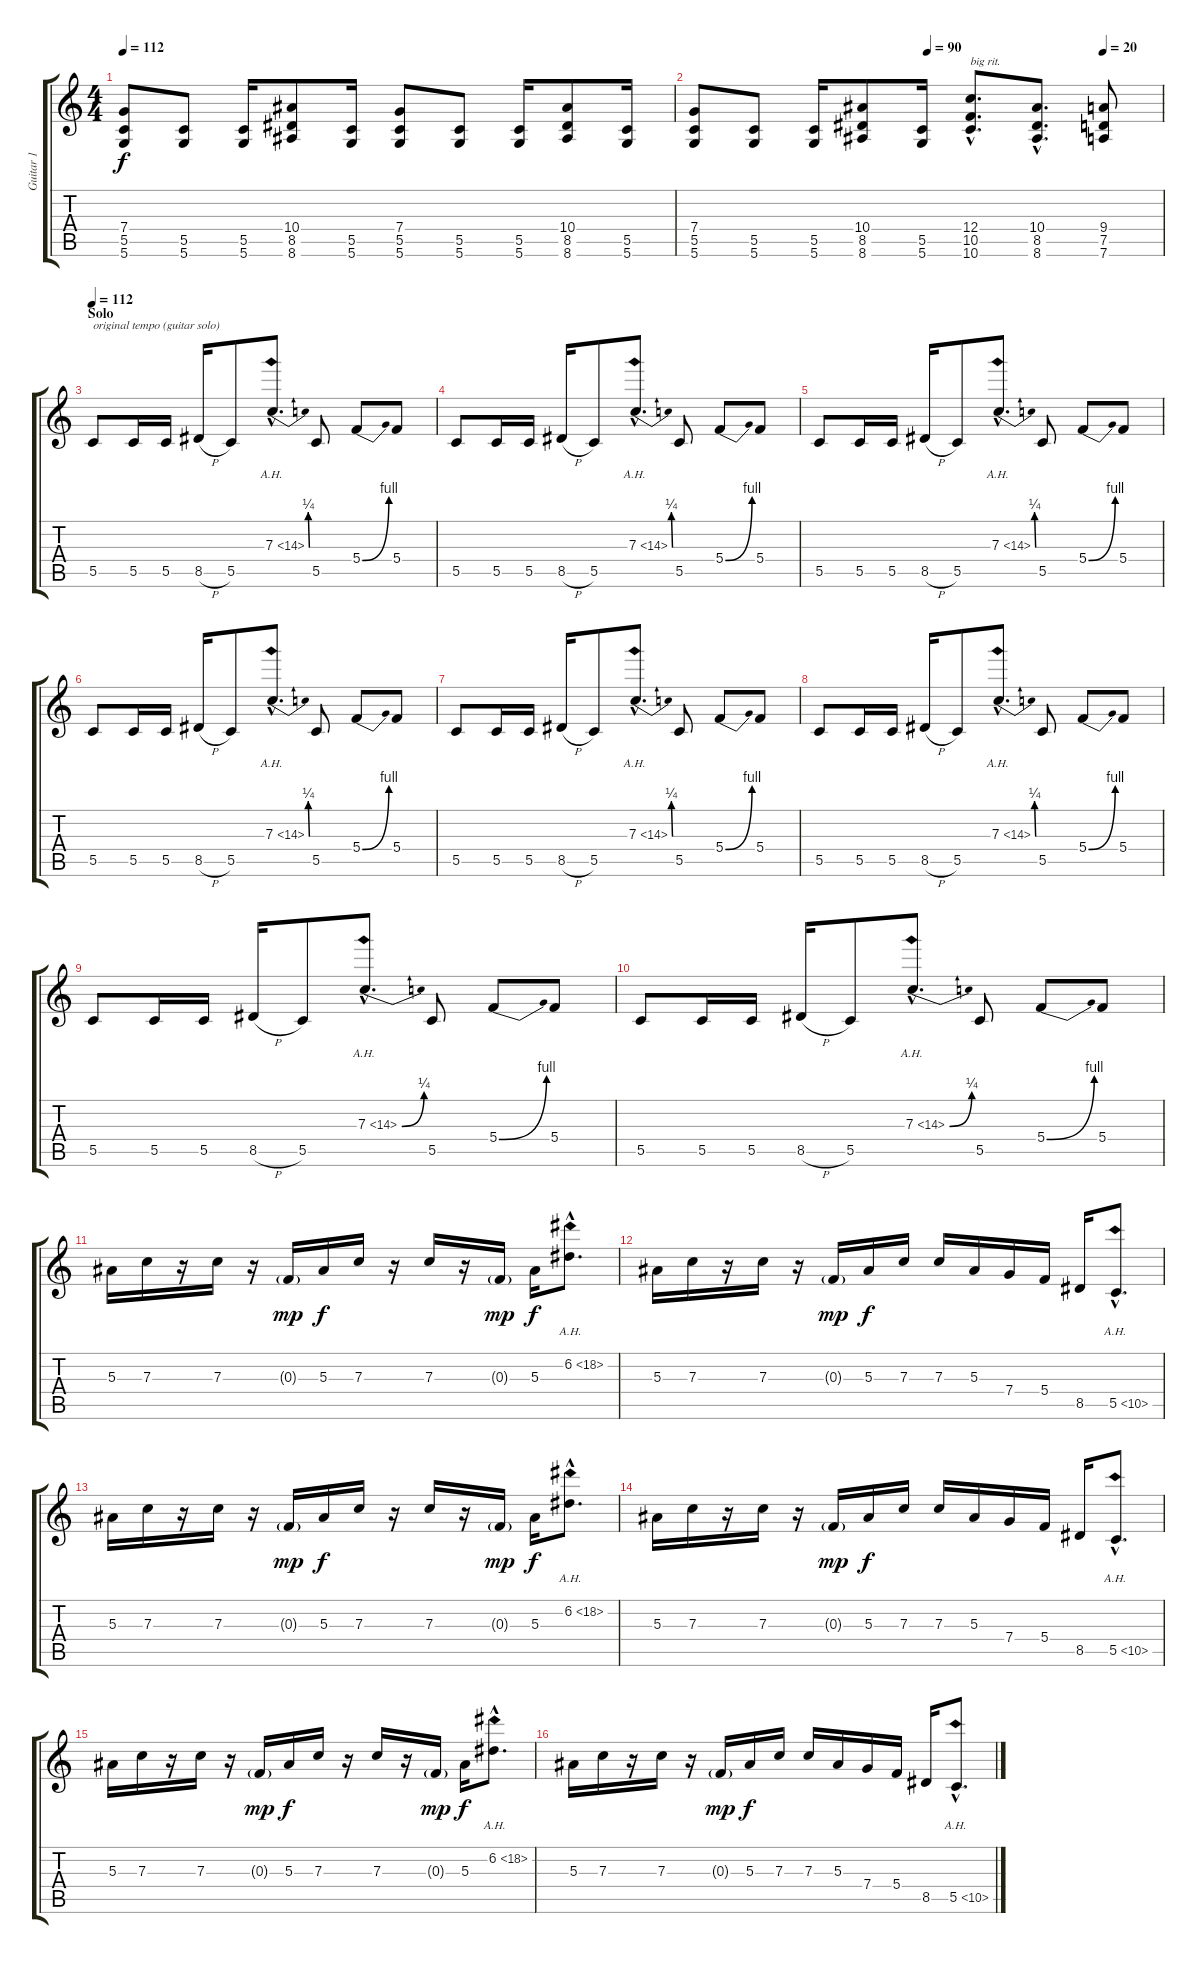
\track ("Guitar 1" "Guitar 1") {instrument distortionguitar}
\staff {score tabs}
\tuning (D4 A3 F3 C3 G2 D2) {hide}
\ts (4 4)
\tempo 112
\clef g2
\ks c
(7.4 5.5 5.6).8{dy f} (5.5 5.6).8 (5.5 5.6).16 (10.4 8.5 8.6).8 (5.5 5.6).16 (7.4 5.5 5.6).8 (5.5 5.6).8 (5.5 5.6).16 (10.4 8.5 8.6).8 (5.5 5.6).16 |
\tempo (90 0.5)
\tempo (20 0.875)
(7.4 5.5 5.6).8 (5.5 5.6).8 (5.5 5.6).16 (10.4 8.5 8.6).8 (5.5 5.6).16 (12.4{hac} 10.5{hac} 10.6{hac}).8{d txt "big rit."} (10.4{hac} 8.5{hac} 8.6{hac}).8{d} (9.4 7.5 7.6).8 |
\section ("" "Solo")
\tempo 112
5.5.8{txt "original tempo (guitar solo)"} 5.5.16 5.5.16 8.5{h}.16 5.5.8 7.3{be (bend 0 0 60 1) ah 7 hac}.8{d} 5.5.8 5.4{be (bend 0 0 60 4)}.8 5.4.8 |
5.5.8 5.5.16 5.5.16 8.5{h}.16 5.5.8 7.3{be (bend 0 0 60 1) ah 7 hac}.8{d} 5.5.8 5.4{be (bend 0 0 60 4)}.8 5.4.8 |
5.5.8 5.5.16 5.5.16 8.5{h}.16 5.5.8 7.3{be (bend 0 0 60 1) ah 7 hac}.8{d} 5.5.8 5.4{be (bend 0 0 60 4)}.8 5.4.8 |
5.5.8 5.5.16 5.5.16 8.5{h}.16 5.5.8 7.3{be (bend 0 0 60 1) ah 7 hac}.8{d} 5.5.8 5.4{be (bend 0 0 60 4)}.8 5.4.8 |
5.5.8 5.5.16 5.5.16 8.5{h}.16 5.5.8 7.3{be (bend 0 0 60 1) ah 7 hac}.8{d} 5.5.8 5.4{be (bend 0 0 60 4)}.8 5.4.8 |
5.5.8 5.5.16 5.5.16 8.5{h}.16 5.5.8 7.3{be (bend 0 0 60 1) ah 7 hac}.8{d} 5.5.8 5.4{be (bend 0 0 60 4)}.8 5.4.8 |
5.5.8 5.5.16 5.5.16 8.5{h}.16 5.5.8 7.3{be (bend 0 0 60 1) ah 7 hac}.8{d} 5.5.8 5.4{be (bend 0 0 60 4)}.8 5.4.8 |
5.5.8 5.5.16 5.5.16 8.5{h}.16 5.5.8 7.3{be (bend 0 0 60 1) ah 7 hac}.8{d} 5.5.8 5.4{be (bend 0 0 60 4)}.8 5.4.8 |
5.3.16 7.3.16 r.16 7.3.16 r.16 0.3{g}.16{dy mp} 5.3.16{dy f} 7.3.16 r.16 7.3.16 r.16 0.3{g}.16{dy mp} 5.3.16{dy f} 6.2{ah 12 hac}.8{d} |
5.3.16 7.3.16 r.16 7.3.16 r.16 0.3{g}.16{dy mp} 5.3.16{dy f} 7.3.16 7.3.16 5.3.16 7.4.16 5.4.16 8.5.16 5.5{ah 5 hac}.8{d} |
5.3.16 7.3.16 r.16 7.3.16 r.16 0.3{g}.16{dy mp} 5.3.16{dy f} 7.3.16 r.16 7.3.16 r.16 0.3{g}.16{dy mp} 5.3.16{dy f} 6.2{ah 12 hac}.8{d} |
5.3.16 7.3.16 r.16 7.3.16 r.16 0.3{g}.16{dy mp} 5.3.16{dy f} 7.3.16 7.3.16 5.3.16 7.4.16 5.4.16 8.5.16 5.5{ah 5 hac}.8{d} |
5.3.16 7.3.16 r.16 7.3.16 r.16 0.3{g}.16{dy mp} 5.3.16{dy f} 7.3.16 r.16 7.3.16 r.16 0.3{g}.16{dy mp} 5.3.16{dy f} 6.2{ah 12 hac}.8{d} |
5.3.16 7.3.16 r.16 7.3.16 r.16 0.3{g}.16{dy mp} 5.3.16{dy f} 7.3.16 7.3.16 5.3.16 7.4.16 5.4.16 8.5.16 5.5{ah 5 hac}.8{d}
